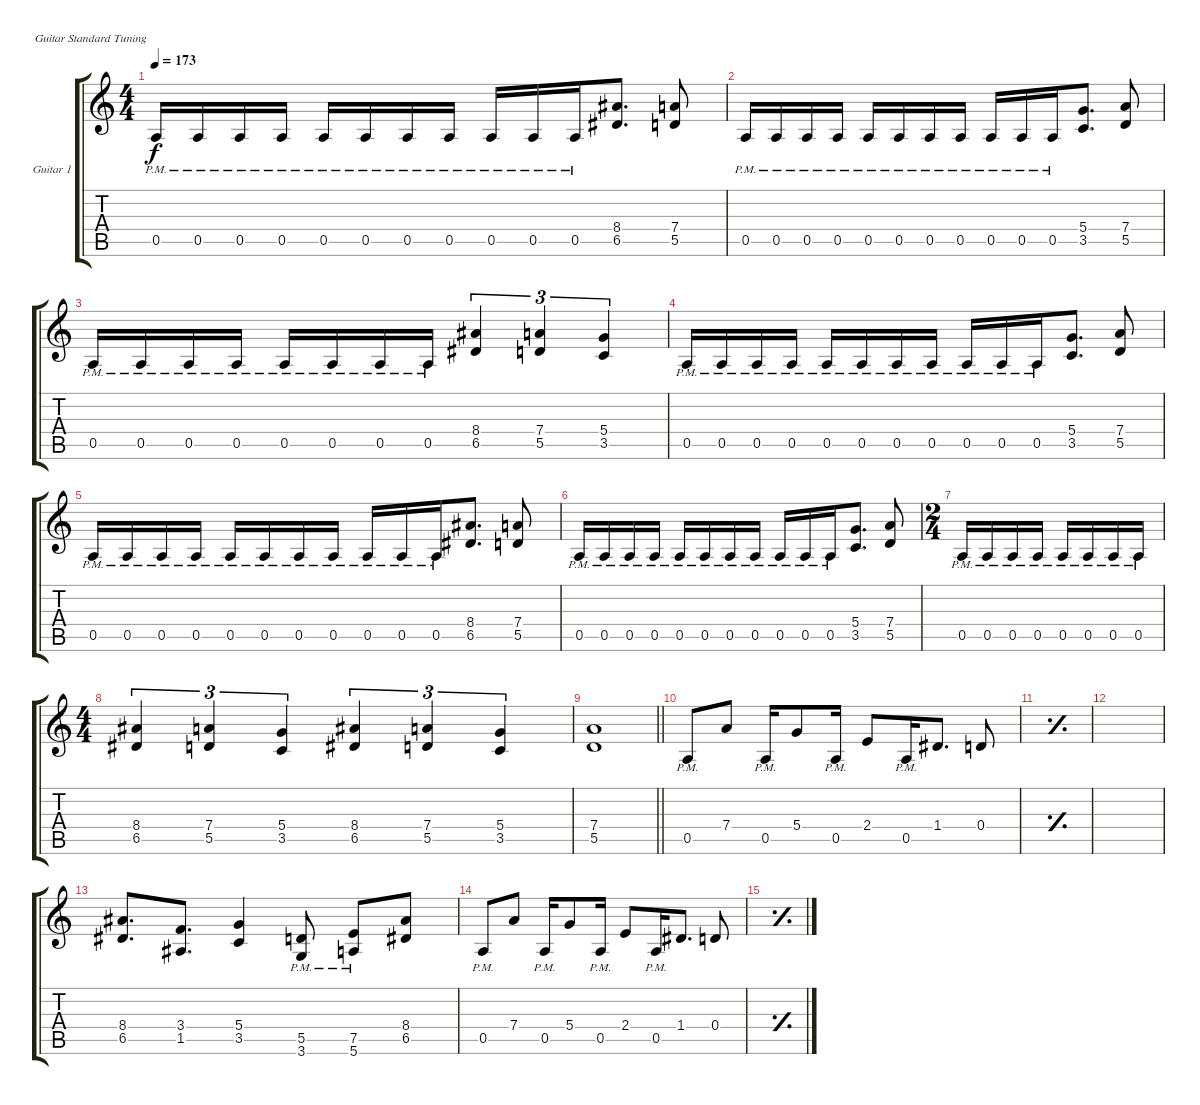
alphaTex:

\bracketExtendMode groupsimilarinstruments
\firstSystemTrackNameOrientation horizontal
\otherSystemsTrackNameOrientation horizontal
\track ("Guitar 1" "Guitar 1") {instrument distortionguitar}
\staff {score tabs}
\tuning (E4 B3 G3 D3 A2 E2)
\ts (4 4)
\tempo 173
\clef g2
\ks c
0.5{pm}.16{dy f} 0.5{pm}.16 0.5{pm}.16 0.5{pm}.16 0.5{pm}.16 0.5{pm}.16 0.5{pm}.16 0.5{pm}.16 0.5{pm}.16 0.5{pm}.16 0.5{pm}.16 (8.4 6.5).8{d} (7.4 5.5).8 |
0.5{pm}.16 0.5{pm}.16 0.5{pm}.16 0.5{pm}.16 0.5{pm}.16 0.5{pm}.16 0.5{pm}.16 0.5{pm}.16 0.5{pm}.16 0.5{pm}.16 0.5{pm}.16 (5.4 3.5).8{d} (7.4 5.5).8 |
0.5{pm}.16 0.5{pm}.16 0.5{pm}.16 0.5{pm}.16 0.5{pm}.16 0.5{pm}.16 0.5{pm}.16 0.5{pm}.16 (8.4 6.5).4{tu (3 2)} (7.4 5.5).4{tu (3 2)} (5.4 3.5).4{tu (3 2)} |
0.5{pm}.16 0.5{pm}.16 0.5{pm}.16 0.5{pm}.16 0.5{pm}.16 0.5{pm}.16 0.5{pm}.16 0.5{pm}.16 0.5{pm}.16 0.5{pm}.16 0.5{pm}.16 (5.4 3.5).8{d} (7.4 5.5).8 |
0.5{pm}.16 0.5{pm}.16 0.5{pm}.16 0.5{pm}.16 0.5{pm}.16 0.5{pm}.16 0.5{pm}.16 0.5{pm}.16 0.5{pm}.16 0.5{pm}.16 0.5{pm}.16 (8.4 6.5).8{d} (7.4 5.5).8 |
0.5{pm}.16 0.5{pm}.16 0.5{pm}.16 0.5{pm}.16 0.5{pm}.16 0.5{pm}.16 0.5{pm}.16 0.5{pm}.16 0.5{pm}.16 0.5{pm}.16 0.5{pm}.16 (5.4 3.5).8{d} (7.4 5.5).8 |
\ts (2 4)
0.5{pm}.16 0.5{pm}.16 0.5{pm}.16 0.5{pm}.16 0.5{pm}.16 0.5{pm}.16 0.5{pm}.16 0.5{pm}.16 |
\ts (4 4)
(8.4 6.5).4{tu (3 2)} (7.4 5.5).4{tu (3 2)} (5.4 3.5).4{tu (3 2)} (8.4 6.5).4{tu (3 2)} (7.4 5.5).4{tu (3 2)} (5.4 3.5).4{tu (3 2)} |
\barLineRight lightlight
(7.4 5.5).1 |
0.5{pm}.8 7.4.8 0.5{pm}.16 5.4.8 0.5{pm}.16 2.4.8 0.5{pm}.16 1.4.8{d} 0.4.8 |
\simile simple
|
|
\simile none
(8.4 6.5).8{d} (3.4 1.5).8{d} (5.4 3.5).4 (5.5{pm} 3.6{pm}).8 (7.5{pm} 5.6{pm}).8 (8.4 6.5).8 |
0.5{pm}.8 7.4.8 0.5{pm}.16 5.4.8 0.5{pm}.16 2.4.8 0.5{pm}.16 1.4.8{d} 0.4.8 |
\simile simple
